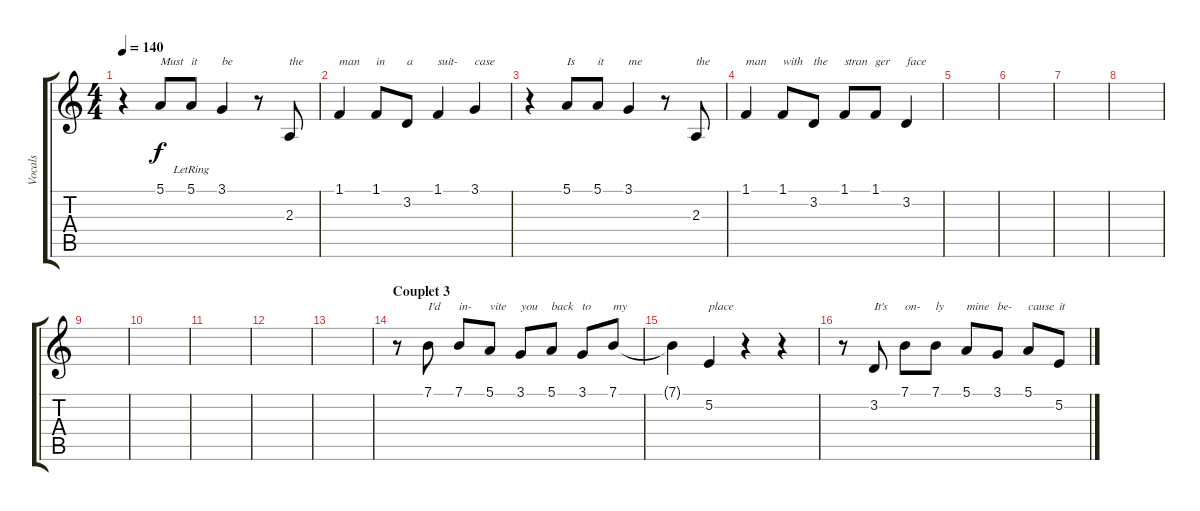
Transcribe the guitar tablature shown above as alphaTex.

\track ("Vocals" "Vocals") {instrument clarinet}
\staff {score tabs}
\tuning (E4 B3 G3 D3 A2 E2) {hide}
\ts (4 4)
\tempo 140
\clef g2
\ks c
r.4{dy f} 5.1.8{txt "Must"} 5.1{lr}.8{txt "it"} 3.1.4{txt "be"} r.8 2.3.8{txt "the"} |
1.1.4{txt "man"} 1.1.8{txt "in"} 3.2.8{txt "a"} 1.1.4{txt "suit-"} 3.1.4{txt "case"} |
r.4 5.1.8{txt "Is"} 5.1.8{txt "it"} 3.1.4{txt "me"} r.8 2.3.8{txt "the"} |
1.1.4{txt "man"} 1.1.8{txt "with"} 3.2.8{txt "the"} 1.1.8{txt "stran"} 1.1.8{txt "ger"} 3.2.4{txt "face"} |
|
|
|
|
|
|
|
|
|
\section ("" "Couplet 3")
r.8 7.1.8{txt "I'd"} 7.1.8{txt "in-"} 5.1.8{txt "vite"} 3.1.8{txt "you"} 5.1.8{txt "back"} 3.1.8{txt "to"} 7.1.8{txt "my"} |
7.1{t}.4 5.2.4{txt "place"} r.4 r.4 |
r.8 3.2.8{txt "It's"} 7.1.8{txt "on-"} 7.1.8{txt "ly"} 5.1.8{txt "mine"} 3.1.8{txt "be-"} 5.1.8{txt "cause"} 5.2.8{txt "it"}
